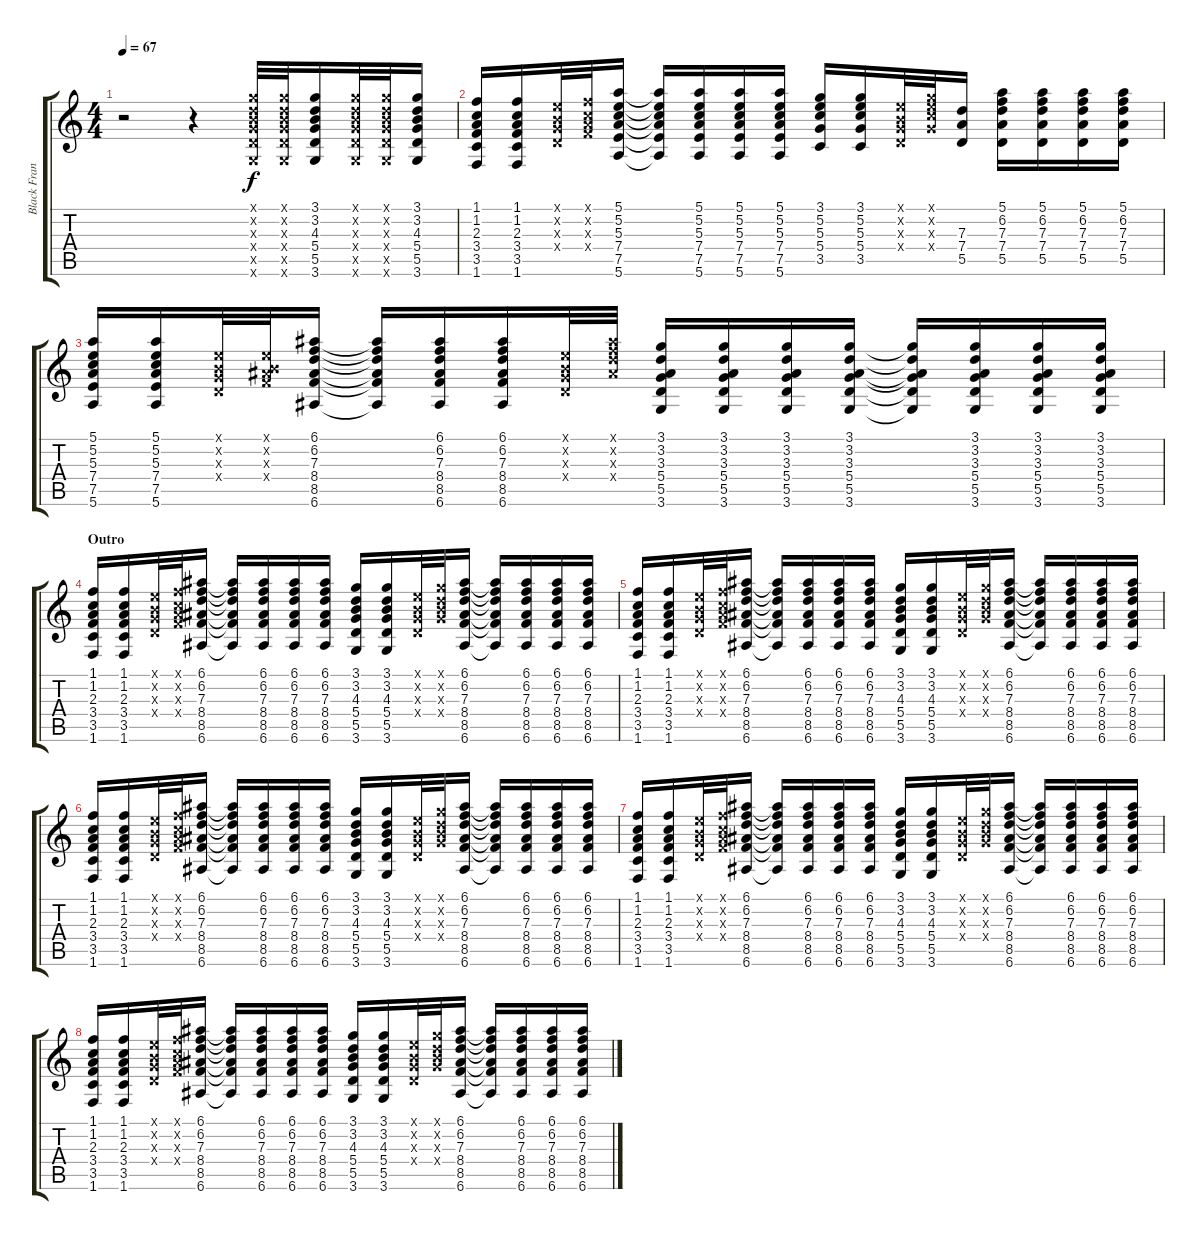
\track ("Black Francis (Rythm Guitar + Vocals)" "Black Fran") {instrument electricguitarclean}
\staff {score tabs}
\tuning (E4 B3 G3 D3 A2 E2) {hide}
\ts (4 4)
\tempo 67
\clef g2
\ks c
r.2{dy f} r.4 (3.1{x} 3.2{x} 4.3{x} 5.4{x} 5.5{x} 3.6{x}).32 (3.1{x} 3.2{x} 4.3{x} 5.4{x} 5.5{x} 3.6{x}).32 (3.1 3.2 4.3 5.4 5.5 3.6).16 (3.1{x} 3.2{x} 4.3{x} 5.4{x} 5.5{x} 3.6{x}).32 (3.1{x} 3.2{x} 4.3{x} 5.4{x} 5.5{x} 3.6{x}).32 (3.1 3.2 4.3 5.4 5.5 3.6).16 |
(1.1 1.2 2.3 3.4 3.5 1.6).16 (1.1 1.2 2.3 3.4 3.5 1.6).16 (0.1{x} 0.2{x} 0.3{x} 0.4{x}).32 (1.1{x} 1.2{x} 2.3{x} 3.4{x}).32 (5.1 5.2 5.3 7.4 7.5 5.6).16 (5.1{t} 5.2{t} 5.3{t} 7.4{t} 7.5{t} 5.6{t}).16 (5.1 5.2 5.3 7.4 7.5 5.6).16 (5.1 5.2 5.3 7.4 7.5 5.6).16 (5.1 5.2 5.3 7.4 7.5 5.6).16 (3.1 5.2 5.3 5.4 3.5).16 (3.1 5.2 5.3 5.4 3.5).16 (0.1{x} 0.2{x} 0.3{x} 0.4{x}).32 (3.1{x} 5.2{x} 5.3{x} 5.4{x}).32 (7.3 7.4 5.5).16 (5.1 6.2 7.3 7.4 5.5).16 (5.1 6.2 7.3 7.4 5.5).16 (5.1 6.2 7.3 7.4 5.5).16 (5.1 6.2 7.3 7.4 5.5).16 |
(5.1 5.2 5.3 7.4 7.5 5.6).16 (5.1 5.2 5.3 7.4 7.5 5.6).16 (0.1{x} 0.2{x} 0.3{x} 0.4{x}).32 (0.1{x} 0.2{x} 3.3{x} 3.4{x}).32 (6.1 6.2 7.3 8.4 8.5 6.6).16 (6.1{t} 6.2{t} 7.3{t} 8.4{t} 8.5{t} 6.6{t}).16 (6.1 6.2 7.3 8.4 8.5 6.6).16 (6.1 6.2 7.3 8.4 8.5 6.6).16 (0.1{x} 0.2{x} 0.3{x} 0.4{x}).32 (6.1{x} 6.2{x} 7.3{x} 8.4{x}).32 (3.1 3.2 3.3 5.4 5.5 3.6).16 (3.1 3.2 3.3 5.4 5.5 3.6).16 (3.1 3.2 3.3 5.4 5.5 3.6).16 (3.1 3.2 3.3 5.4 5.5 3.6).16 (3.1{t} 3.2{t} 3.3{t} 5.4{t} 5.5{t} 3.6{t}).16 (3.1 3.2 3.3 5.4 5.5 3.6).16 (3.1 3.2 3.3 5.4 5.5 3.6).16 (3.1 3.2 3.3 5.4 5.5 3.6).16 |
\section ("" "Outro")
(1.1 1.2 2.3 3.4 3.5 1.6).16 (1.1 1.2 2.3 3.4 3.5 1.6).16 (0.1{x} 0.2{x} 0.3{x} 0.4{x}).32 (1.1{x} 1.2{x} 2.3{x} 3.4{x}).32 (6.1 6.2 7.3 8.4 8.5 6.6).16 (6.1{t} 6.2{t} 7.3{t} 8.4{t} 8.5{t} 6.6{t}).16 (6.1 6.2 7.3 8.4 8.5 6.6).16 (6.1 6.2 7.3 8.4 8.5 6.6).16 (6.1 6.2 7.3 8.4 8.5 6.6).16 (3.1 3.2 4.3 5.4 5.5 3.6).16 (3.1 3.2 4.3 5.4 5.5 3.6).16 (0.1{x} 0.2{x} 0.3{x} 0.4{x}).32 (3.1{x} 3.2{x} 4.3{x} 5.4{x}).32 (6.1 6.2 7.3 8.4 8.5 6.6).16 (6.1{t} 6.2{t} 7.3{t} 8.4{t} 8.5{t} 6.6{t}).16 (6.1 6.2 7.3 8.4 8.5 6.6).16 (6.1 6.2 7.3 8.4 8.5 6.6).16 (6.1 6.2 7.3 8.4 8.5 6.6).16 |
(1.1 1.2 2.3 3.4 3.5 1.6).16 (1.1 1.2 2.3 3.4 3.5 1.6).16 (0.1{x} 0.2{x} 0.3{x} 0.4{x}).32 (1.1{x} 1.2{x} 2.3{x} 3.4{x}).32 (6.1 6.2 7.3 8.4 8.5 6.6).16 (6.1{t} 6.2{t} 7.3{t} 8.4{t} 8.5{t} 6.6{t}).16 (6.1 6.2 7.3 8.4 8.5 6.6).16 (6.1 6.2 7.3 8.4 8.5 6.6).16 (6.1 6.2 7.3 8.4 8.5 6.6).16 (3.1 3.2 4.3 5.4 5.5 3.6).16 (3.1 3.2 4.3 5.4 5.5 3.6).16 (0.1{x} 0.2{x} 0.3{x} 0.4{x}).32 (3.1{x} 3.2{x} 4.3{x} 5.4{x}).32 (6.1 6.2 7.3 8.4 8.5 6.6).16 (6.1{t} 6.2{t} 7.3{t} 8.4{t} 8.5{t} 6.6{t}).16 (6.1 6.2 7.3 8.4 8.5 6.6).16 (6.1 6.2 7.3 8.4 8.5 6.6).16 (6.1 6.2 7.3 8.4 8.5 6.6).16 |
(1.1 1.2 2.3 3.4 3.5 1.6).16 (1.1 1.2 2.3 3.4 3.5 1.6).16 (0.1{x} 0.2{x} 0.3{x} 0.4{x}).32 (1.1{x} 1.2{x} 2.3{x} 3.4{x}).32 (6.1 6.2 7.3 8.4 8.5 6.6).16 (6.1{t} 6.2{t} 7.3{t} 8.4{t} 8.5{t} 6.6{t}).16 (6.1 6.2 7.3 8.4 8.5 6.6).16 (6.1 6.2 7.3 8.4 8.5 6.6).16 (6.1 6.2 7.3 8.4 8.5 6.6).16 (3.1 3.2 4.3 5.4 5.5 3.6).16 (3.1 3.2 4.3 5.4 5.5 3.6).16 (0.1{x} 0.2{x} 0.3{x} 0.4{x}).32 (3.1{x} 3.2{x} 4.3{x} 5.4{x}).32 (6.1 6.2 7.3 8.4 8.5 6.6).16 (6.1{t} 6.2{t} 7.3{t} 8.4{t} 8.5{t} 6.6{t}).16 (6.1 6.2 7.3 8.4 8.5 6.6).16 (6.1 6.2 7.3 8.4 8.5 6.6).16 (6.1 6.2 7.3 8.4 8.5 6.6).16 |
(1.1 1.2 2.3 3.4 3.5 1.6).16 (1.1 1.2 2.3 3.4 3.5 1.6).16 (0.1{x} 0.2{x} 0.3{x} 0.4{x}).32 (1.1{x} 1.2{x} 2.3{x} 3.4{x}).32 (6.1 6.2 7.3 8.4 8.5 6.6).16 (6.1{t} 6.2{t} 7.3{t} 8.4{t} 8.5{t} 6.6{t}).16 (6.1 6.2 7.3 8.4 8.5 6.6).16 (6.1 6.2 7.3 8.4 8.5 6.6).16 (6.1 6.2 7.3 8.4 8.5 6.6).16 (3.1 3.2 4.3 5.4 5.5 3.6).16 (3.1 3.2 4.3 5.4 5.5 3.6).16 (0.1{x} 0.2{x} 0.3{x} 0.4{x}).32 (3.1{x} 3.2{x} 4.3{x} 5.4{x}).32 (6.1 6.2 7.3 8.4 8.5 6.6).16 (6.1{t} 6.2{t} 7.3{t} 8.4{t} 8.5{t} 6.6{t}).16 (6.1 6.2 7.3 8.4 8.5 6.6).16 (6.1 6.2 7.3 8.4 8.5 6.6).16 (6.1 6.2 7.3 8.4 8.5 6.6).16 |
(1.1 1.2 2.3 3.4 3.5 1.6).16 (1.1 1.2 2.3 3.4 3.5 1.6).16 (0.1{x} 0.2{x} 0.3{x} 0.4{x}).32 (1.1{x} 1.2{x} 2.3{x} 3.4{x}).32 (6.1 6.2 7.3 8.4 8.5 6.6).16 (6.1{t} 6.2{t} 7.3{t} 8.4{t} 8.5{t} 6.6{t}).16 (6.1 6.2 7.3 8.4 8.5 6.6).16 (6.1 6.2 7.3 8.4 8.5 6.6).16 (6.1 6.2 7.3 8.4 8.5 6.6).16 (3.1 3.2 4.3 5.4 5.5 3.6).16 (3.1 3.2 4.3 5.4 5.5 3.6).16 (0.1{x} 0.2{x} 0.3{x} 0.4{x}).32 (3.1{x} 3.2{x} 4.3{x} 5.4{x}).32 (6.1 6.2 7.3 8.4 8.5 6.6).16 (6.1{t} 6.2{t} 7.3{t} 8.4{t} 8.5{t} 6.6{t}).16 (6.1 6.2 7.3 8.4 8.5 6.6).16 (6.1 6.2 7.3 8.4 8.5 6.6).16 (6.1 6.2 7.3 8.4 8.5 6.6).16
